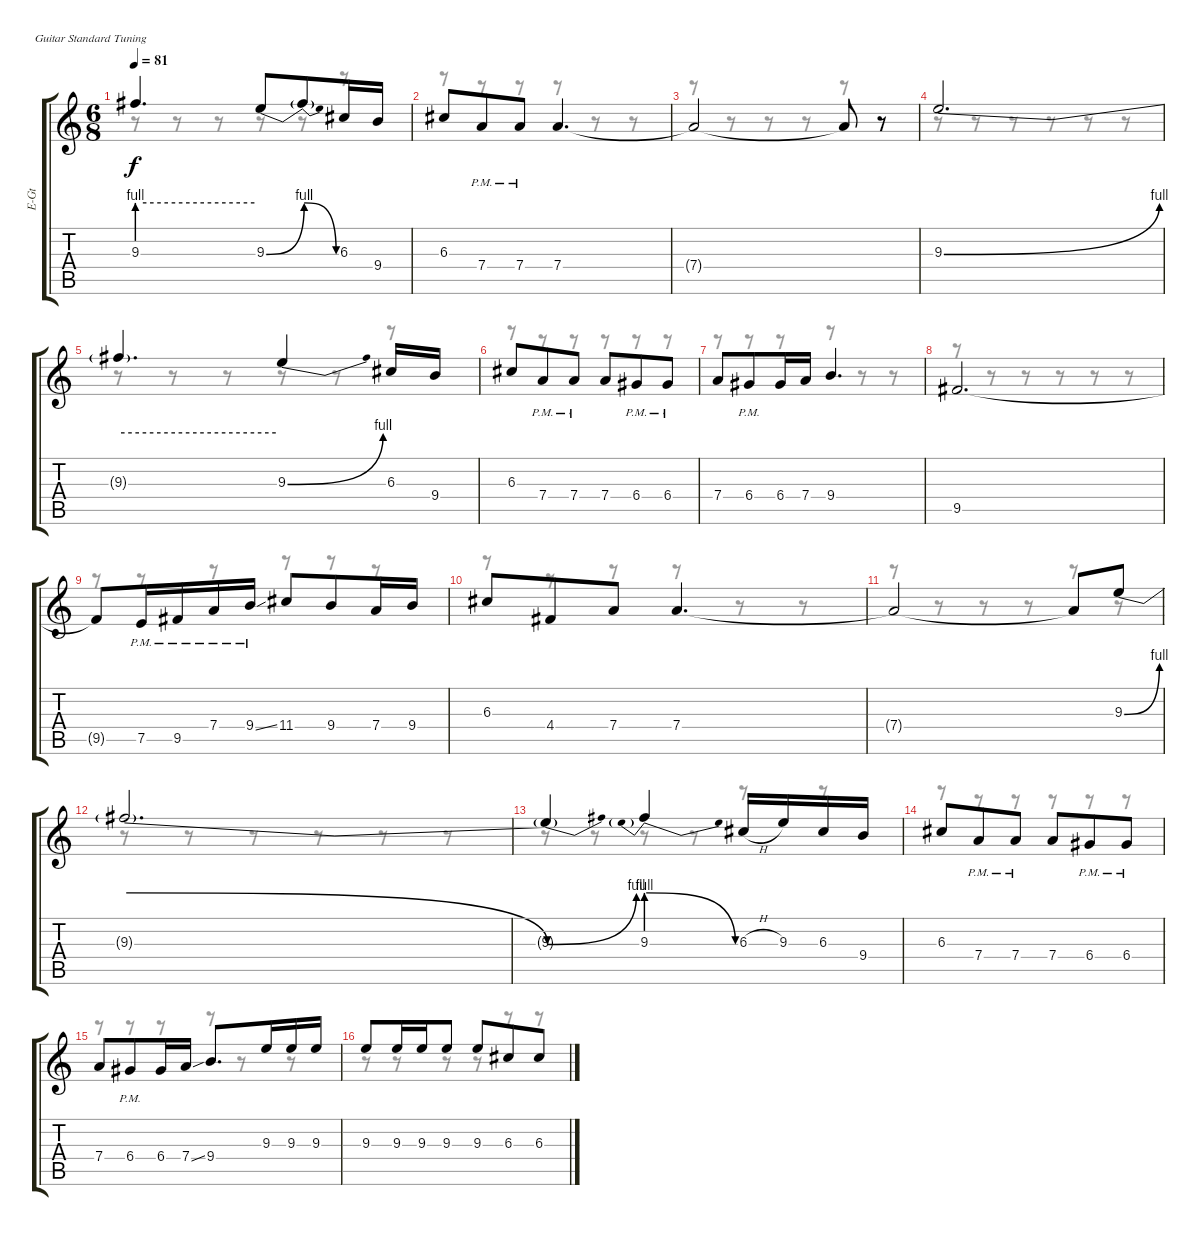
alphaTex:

\bracketExtendMode groupsimilarinstruments
\track ("James Hetfield (Rhythm)" "E-Gt") {instrument distortionguitar}
\staff {score tabs}
\tuning (E4 B3 G3 D3 A2 E2)
\voice
\ts (6 8)
\tempo 81
\clef g2
\ks c
9.3{be (hold 0 4 60 4) t}.4{d dy f beam Up} 9.3{be (bend 0 0 60 4)}.8{beam Up} 9.3{be (release 0 4 60 0) t}.8{beam Up} 6.3{acc #}.16{beam Up} 9.4.16{beam Up} |
6.3{acc #}.8{beam Up} 7.4{pm}.8{beam Up} 7.4{pm}.8{beam Up} 7.4.4{d beam Up} |
7.4{t}.2{beam Up} 7.4{t}.8{beam Up} r.8{beam Up} |
9.3{be (bend 0 0 60 4)}.2{d beam Up} |
9.3{be (hold 0 4 60 4) t}.4{d beam Up} 9.3{be (bend 0 0 60 4)}.4{beam Up} 6.3{acc #}.16{beam Up} 9.4.16{beam Up} |
6.3{acc #}.8{beam Up} 7.4{pm}.8{beam Up} 7.4{pm}.8{beam Up} 7.4.8{beam Up} 6.4{pm acc #}.8{beam Up} 6.4{pm acc #}.8{beam Up} |
7.4.8{beam Up} 6.4{pm acc #}.8{beam Up} 6.4{acc #}.16{beam Up} 7.4.16{beam Up} 9.4.4{d beam Up} |
9.5{acc #}.2{d beam Up} |
9.5{t acc #}.8{beam Up} 7.5{pm}.16{beam Up} 9.5{pm acc #}.16{beam Up} 7.4{pm}.16{beam Up} 9.4{ss pm}.16{beam Up} 11.4{acc #}.8{beam Up} 9.4.8{beam Up} 7.4.16{beam Up} 9.4.16{beam Up} |
6.3{acc #}.8{beam Up} 4.4{acc #}.8{beam Up} 7.4.8{beam Up} 7.4.4{d beam Up} |
7.4{t}.2{beam Up} 7.4{t}.8{beam Up} 9.3{be (bend 0 0 60 4)}.8{beam Up} |
9.3{be (release 0 4 60 0) t}.2{d beam Up} |
9.3{be (bend 0 0 60 4) t}.4{beam Up} 9.3{be (prebendrelease 0 4 60 0)}.4{beam Up} 6.3{h acc #}.16{beam Up} 9.3{be (hold 0 0 60 0)}.16{beam Up} 6.3{acc #}.16{beam Up} 9.4.16{beam Up} |
6.3{acc #}.8{beam Up} 7.4{pm}.8{beam Up} 7.4{pm}.8{beam Up} 7.4.8{beam Up} 6.4{pm acc #}.8{beam Up} 6.4{pm acc #}.8{beam Up} |
7.4.8{beam Up} 6.4{pm acc #}.8{beam Up} 6.4{acc #}.16{beam Up} 7.4{ss}.16{beam Up} 9.4.8{d beam Up} 9.3.16{beam Up} 9.3.16{beam Up} 9.3.16{beam Up} |
9.3.8{beam Up} 9.3.16{beam Up} 9.3.16{beam Up} 9.3.8{beam Up} 9.3.8{beam Up} 6.3{acc #}.8{beam Up} 6.3{ss acc #}.8{beam Up}
\voice
\clef g2
\ottava regular
\simile none
\ks c
r.8{dy mf beam Down} r.8{beam Down} r.8{beam Down} r.8{beam Down} r.8{beam Down} r.8{beam Down} |
r.8{beam Down} r.8{beam Down} r.8{beam Down} r.8{beam Down} r.8{beam Down} r.8{beam Down} |
r.8{beam Down} r.8{beam Down} r.8{beam Down} r.8{beam Down} r.8{beam Down} r.8{beam Down} |
r.8{beam Down} r.8{beam Down} r.8{beam Down} r.8{beam Down} r.8{beam Down} r.8{beam Down} |
r.8{beam Down} r.8{beam Down} r.8{beam Down} r.8{beam Down} r.8{beam Down} r.8{beam Down} |
r.8{beam Down} r.8{beam Down} r.8{beam Down} r.8{beam Down} r.8{beam Down} r.8{beam Down} |
r.8{beam Down} r.8{beam Down} r.8{beam Down} r.8{beam Down} r.8{beam Down} r.8{beam Down} |
r.8{beam Down} r.8{beam Down} r.8{beam Down} r.8{beam Down} r.8{beam Down} r.8{beam Down} |
r.8{beam Down} r.8{beam Down} r.8{beam Down} r.8{beam Down} r.8{beam Down} r.8{beam Down} |
r.8{beam Down} r.8{beam Down} r.8{beam Down} r.8{beam Down} r.8{beam Down} r.8{beam Down} |
r.8{beam Down} r.8{beam Down} r.8{beam Down} r.8{beam Down} r.8{beam Down} r.8{beam Down} |
r.8{beam Down} r.8{beam Down} r.8{beam Down} r.8{beam Down} r.8{beam Down} r.8{beam Down} |
r.8{beam Down} r.8{beam Down} r.8{beam Down} r.8{beam Down} r.8{beam Down} r.8{beam Down} |
r.8{beam Down} r.8{beam Down} r.8{beam Down} r.8{beam Down} r.8{beam Down} r.8{beam Down} |
r.8{beam Down} r.8{beam Down} r.8{beam Down} r.8{beam Down} r.8{beam Down} r.8{beam Down} |
r.8{beam Down} r.8{beam Down} r.8{beam Down} r.8{beam Down} r.8{beam Down} r.8{beam Down}
